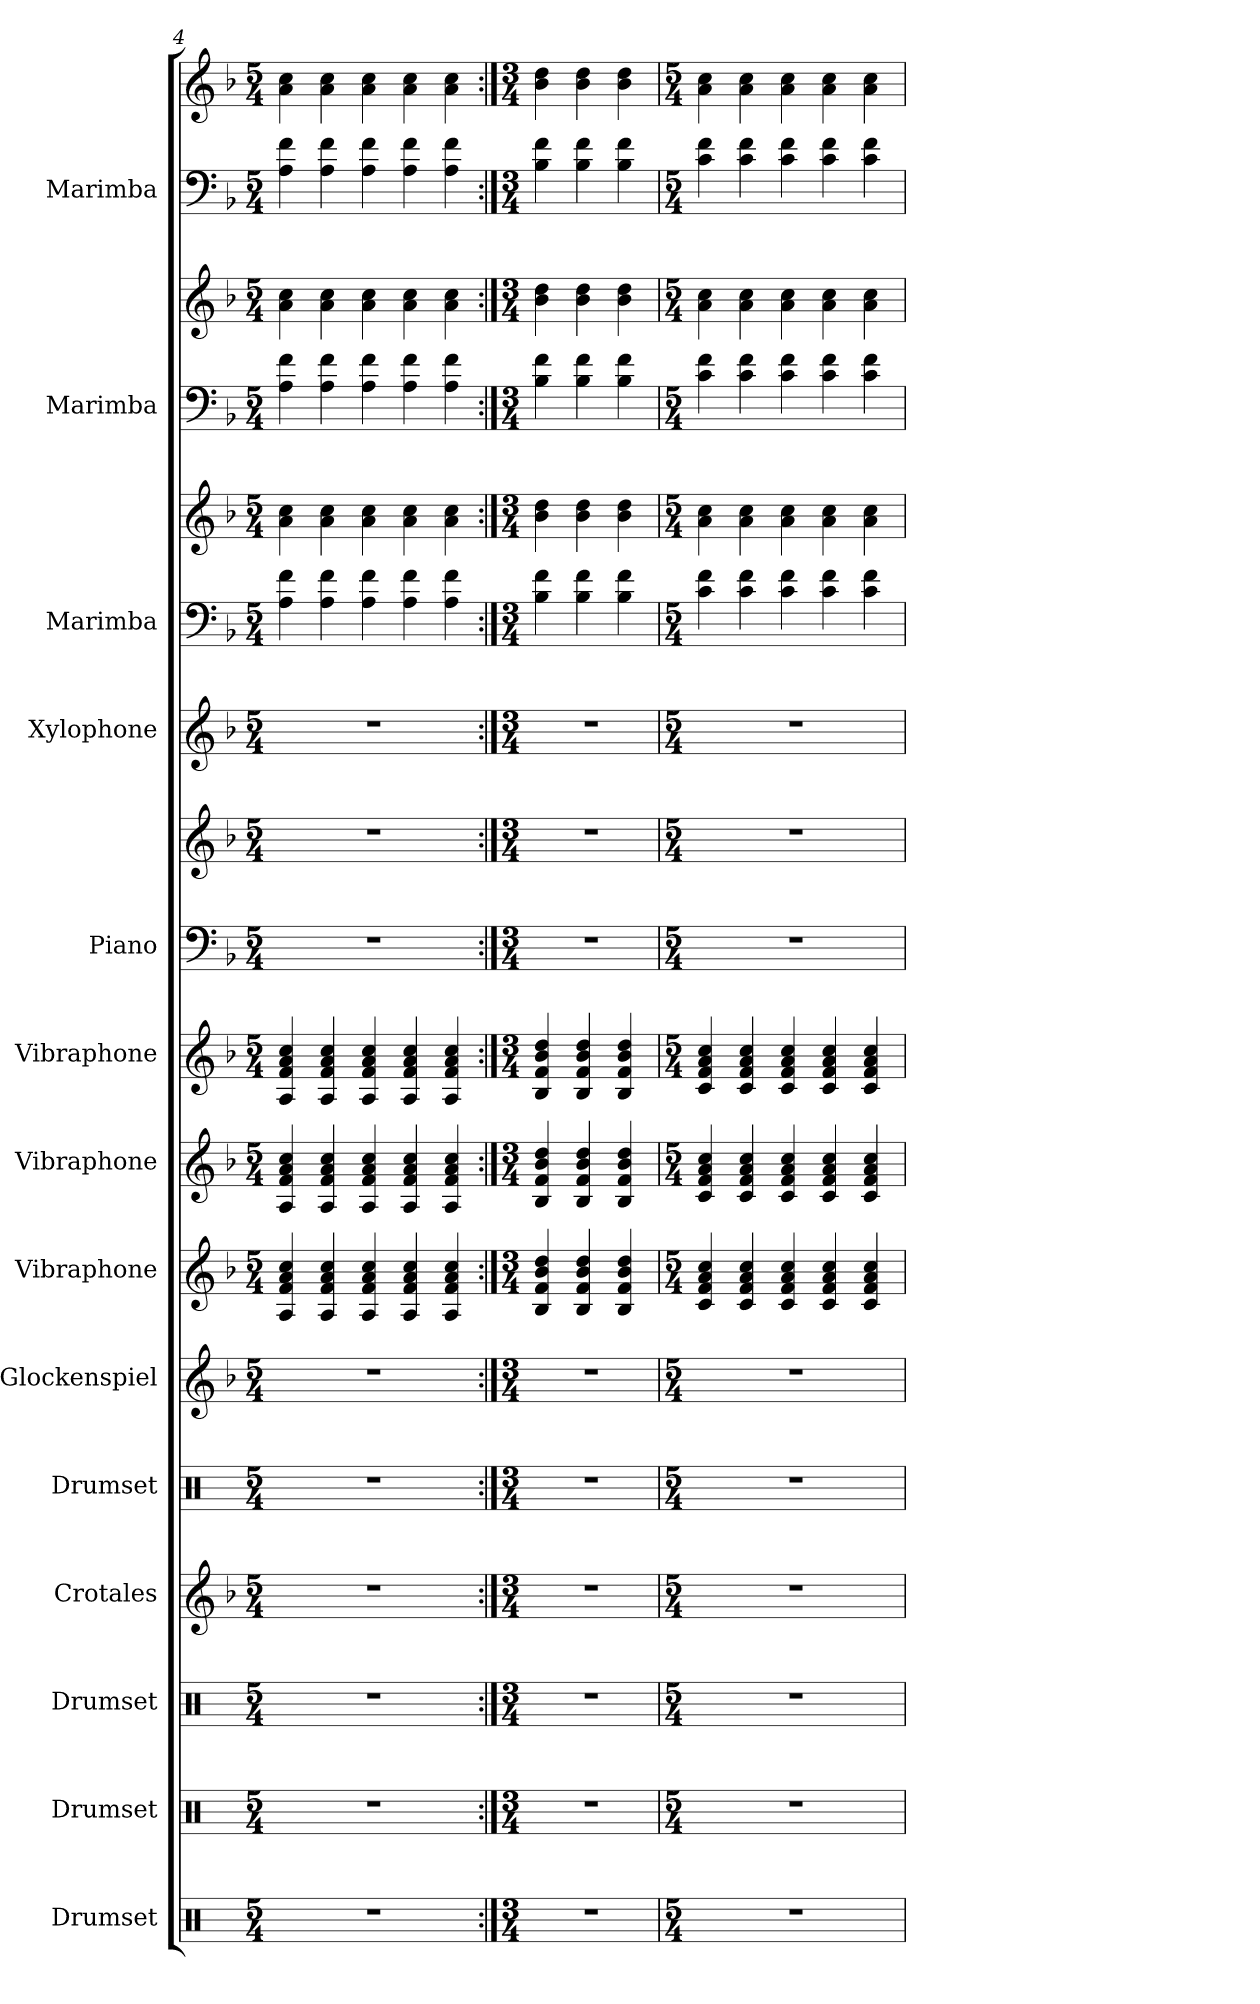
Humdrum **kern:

**kern	**kern	**kern	**kern	**kern	**kern	**kern	**kern	**kern	**kern	**kern	**kern	**kern	**kern	**kern	**kern	**kern	**kern
*part14	*part13	*part12	*part11	*part10	*part9	*part8	*part7	*part6	*part5	*part5	*part4	*part3	*part3	*part2	*part2	*part1	*part1
*staff18	*staff17	*staff16	*staff15	*staff14	*staff13	*staff12	*staff11	*staff10	*staff9	*staff8	*staff7	*staff6	*staff5	*staff4	*staff3	*staff2	*staff1
*I"Drumset	*I"Drumset	*I"Drumset	*I"Crotales	*I"Drumset	*I"Glockenspiel	*I"Vibraphone	*I"Vibraphone	*I"Vibraphone	*I"Piano	*	*I"Xylophone	*I"Marimba	*	*I"Marimba	*	*I"Marimba	*
*I'D. Set	*I'D. Set	*I'D. Set	*I'Crot.	*I'D. Set	*I'Glock.	*I'Vib.	*I'Vib.	*I'Vib.	*I'Pno.	*	*I'Xyl.	*I'Mrm.	*	*I'Mrm.	*	*I'Mrm.	*
*clefX	*clefX	*clefX	*clefG2	*clefX	*clefG2	*clefG2	*clefG2	*clefG2	*clefF4	*clefG2	*clefG2	*clefF4	*clefG2	*clefF4	*clefG2	*clefF4	*clefG2
*	*	*	*ITrd-14c-24	*	*ITrd-14c-24	*	*	*	*	*	*ITrd-7c-12	*	*	*	*	*	*
*k[]	*k[]	*k[]	*k[b-]	*k[]	*k[b-]	*k[b-]	*k[b-]	*k[b-]	*k[b-]	*k[b-]	*k[b-]	*k[b-]	*k[b-]	*k[b-]	*k[b-]	*k[b-]	*k[b-]
*M5/4	*M5/4	*M5/4	*M5/4	*M5/4	*M5/4	*M5/4	*M5/4	*M5/4	*M5/4	*M5/4	*M5/4	*M5/4	*M5/4	*M5/4	*M5/4	*M5/4	*M5/4
=4	=4	=4	=4	=4	=4	=4	=4	=4	=4	=4	=4	=4	=4	=4	=4	=4	=4
4%5r	4%5r	4%5r	4%5r	4%5r	4%5r	4A/ 4f/ 4a/ 4cc/	4A/ 4f/ 4a/ 4cc/	4A/ 4f/ 4a/ 4cc/	4%5r	4%5r	4%5r	4A\ 4f\	4a\ 4cc\	4A\ 4f\	4a\ 4cc\	4A\ 4f\	4a\ 4cc\
.	.	.	.	.	.	4A/ 4f/ 4a/ 4cc/	4A/ 4f/ 4a/ 4cc/	4A/ 4f/ 4a/ 4cc/	.	.	.	4A\ 4f\	4a\ 4cc\	4A\ 4f\	4a\ 4cc\	4A\ 4f\	4a\ 4cc\
.	.	.	.	.	.	4A/ 4f/ 4a/ 4cc/	4A/ 4f/ 4a/ 4cc/	4A/ 4f/ 4a/ 4cc/	.	.	.	4A\ 4f\	4a\ 4cc\	4A\ 4f\	4a\ 4cc\	4A\ 4f\	4a\ 4cc\
.	.	.	.	.	.	4A/ 4f/ 4a/ 4cc/	4A/ 4f/ 4a/ 4cc/	4A/ 4f/ 4a/ 4cc/	.	.	.	4A\ 4f\	4a\ 4cc\	4A\ 4f\	4a\ 4cc\	4A\ 4f\	4a\ 4cc\
.	.	.	.	.	.	4A/ 4f/ 4a/ 4cc/	4A/ 4f/ 4a/ 4cc/	4A/ 4f/ 4a/ 4cc/	.	.	.	4A\ 4f\	4a\ 4cc\	4A\ 4f\	4a\ 4cc\	4A\ 4f\	4a\ 4cc\
=5:|!	=5:|!	=5:|!	=5:|!	=5:|!	=5:|!	=5:|!	=5:|!	=5:|!	=5:|!	=5:|!	=5:|!	=5:|!	=5:|!	=5:|!	=5:|!	=5:|!	=5:|!
*M3/4	*M3/4	*M3/4	*M3/4	*M3/4	*M3/4	*M3/4	*M3/4	*M3/4	*M3/4	*M3/4	*M3/4	*M3/4	*M3/4	*M3/4	*M3/4	*M3/4	*M3/4
2.r	2.r	2.r	2.r	2.r	2.r	4B-/ 4f/ 4b-/ 4dd/	4B-/ 4f/ 4b-/ 4dd/	4B-/ 4f/ 4b-/ 4dd/	2.r	2.r	2.r	4B-\ 4f\	4b-\ 4dd\	4B-\ 4f\	4b-\ 4dd\	4B-\ 4f\	4b-\ 4dd\
.	.	.	.	.	.	4B-/ 4f/ 4b-/ 4dd/	4B-/ 4f/ 4b-/ 4dd/	4B-/ 4f/ 4b-/ 4dd/	.	.	.	4B-\ 4f\	4b-\ 4dd\	4B-\ 4f\	4b-\ 4dd\	4B-\ 4f\	4b-\ 4dd\
.	.	.	.	.	.	4B-/ 4f/ 4b-/ 4dd/	4B-/ 4f/ 4b-/ 4dd/	4B-/ 4f/ 4b-/ 4dd/	.	.	.	4B-\ 4f\	4b-\ 4dd\	4B-\ 4f\	4b-\ 4dd\	4B-\ 4f\	4b-\ 4dd\
!!LO:PB:g=z
=6	=6	=6	=6	=6	=6	=6	=6	=6	=6	=6	=6	=6	=6	=6	=6	=6	=6
*M5/4	*M5/4	*M5/4	*M5/4	*M5/4	*M5/4	*M5/4	*M5/4	*M5/4	*M5/4	*M5/4	*M5/4	*M5/4	*M5/4	*M5/4	*M5/4	*M5/4	*M5/4
4%5r	4%5r	4%5r	4%5r	4%5r	4%5r	4c/ 4f/ 4a/ 4cc/	4c/ 4f/ 4a/ 4cc/	4c/ 4f/ 4a/ 4cc/	4%5r	4%5r	4%5r	4c\ 4f\	4a\ 4cc\	4c\ 4f\	4a\ 4cc\	4c\ 4f\	4a\ 4cc\
.	.	.	.	.	.	4c/ 4f/ 4a/ 4cc/	4c/ 4f/ 4a/ 4cc/	4c/ 4f/ 4a/ 4cc/	.	.	.	4c\ 4f\	4a\ 4cc\	4c\ 4f\	4a\ 4cc\	4c\ 4f\	4a\ 4cc\
.	.	.	.	.	.	4c/ 4f/ 4a/ 4cc/	4c/ 4f/ 4a/ 4cc/	4c/ 4f/ 4a/ 4cc/	.	.	.	4c\ 4f\	4a\ 4cc\	4c\ 4f\	4a\ 4cc\	4c\ 4f\	4a\ 4cc\
.	.	.	.	.	.	4c/ 4f/ 4a/ 4cc/	4c/ 4f/ 4a/ 4cc/	4c/ 4f/ 4a/ 4cc/	.	.	.	4c\ 4f\	4a\ 4cc\	4c\ 4f\	4a\ 4cc\	4c\ 4f\	4a\ 4cc\
.	.	.	.	.	.	4c/ 4f/ 4a/ 4cc/	4c/ 4f/ 4a/ 4cc/	4c/ 4f/ 4a/ 4cc/	.	.	.	4c\ 4f\	4a\ 4cc\	4c\ 4f\	4a\ 4cc\	4c\ 4f\	4a\ 4cc\
=	=	=	=	=	=	=	=	=	=	=	=	=	=	=	=	=	=
*-	*-	*-	*-	*-	*-	*-	*-	*-	*-	*-	*-	*-	*-	*-	*-	*-	*-
